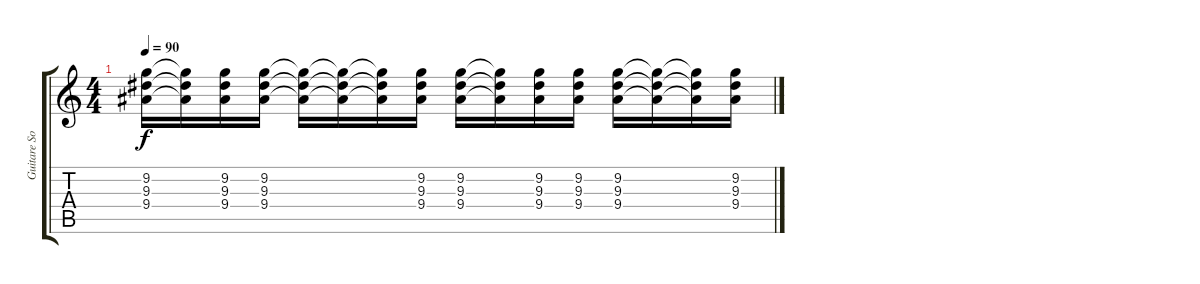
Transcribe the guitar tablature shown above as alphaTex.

\track ("Guitare Solo" "Guitare So") {instrument overdrivenguitar}
\staff {score tabs}
\tuning (Eb4 Bb3 Gb3 Db3 Ab2 Eb2) {hide}
\ts (4 4)
\tempo 90
\clef g2
\ks c
(9.2 9.3 9.4).16{dy f} (9.2{t} 9.3{t} 9.4{t}).16 (9.2 9.3 9.4).16 (9.2 9.3 9.4).16 (9.2{t} 9.3{t} 9.4{t}).16 (9.2{t} 9.3{t} 9.4{t}).16 (9.2{t} 9.3{t} 9.4{t}).16 (9.2 9.3 9.4).16 (9.2 9.3 9.4).16 (9.2{t} 9.3{t} 9.4{t}).16 (9.2 9.3 9.4).16 (9.2 9.3 9.4).16 (9.2 9.3 9.4).16 (9.2{t} 9.3{t} 9.4{t}).16 (9.2{t} 9.3{t} 9.4{t}).16 (9.2 9.3 9.4).16
